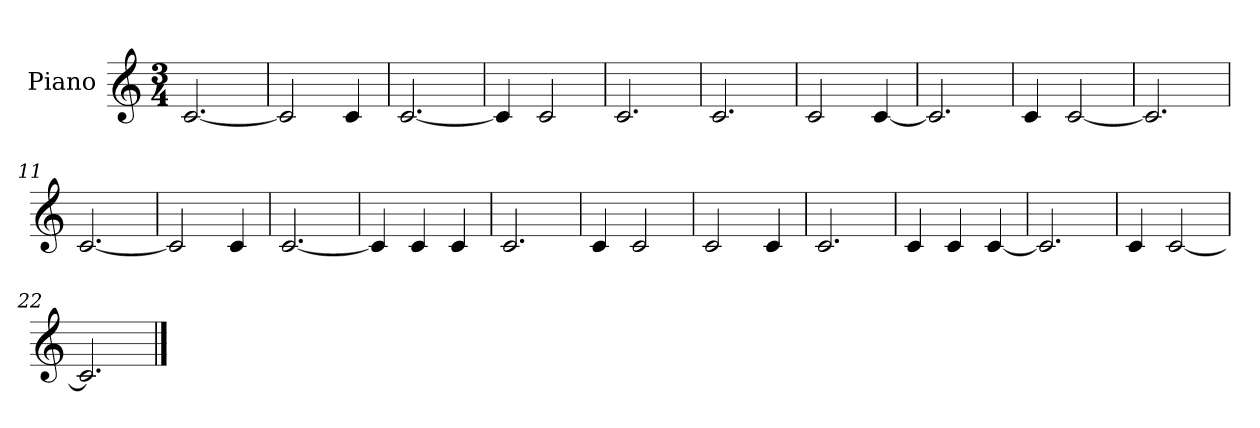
**kern
*part1
*staff1
*I"Piano
*I'Pno.
*clefG2
*k[]
*M3/4
*MM90
=1
[2.c/
=2
2c/]
4c/
=3
[2.c/
=4
4c/]
2c/
=5
2.c/
=6
2.c/
=7
2c/
[4c/
=8
2.c/]
=9
4c/
[2c/
=10
2.c/]
=11
[2.c/
=12
2c/]
4c/
=13
[2.c/
=14
4c/]
4c/
4c/
=15
2.c/
=16
4c/
2c/
=17
2c/
4c/
=18
2.c/
=19
4c/
4c/
[4c/
=20
2.c/]
=21
4c/
[2c/
=22
2.c/]
==
*-
